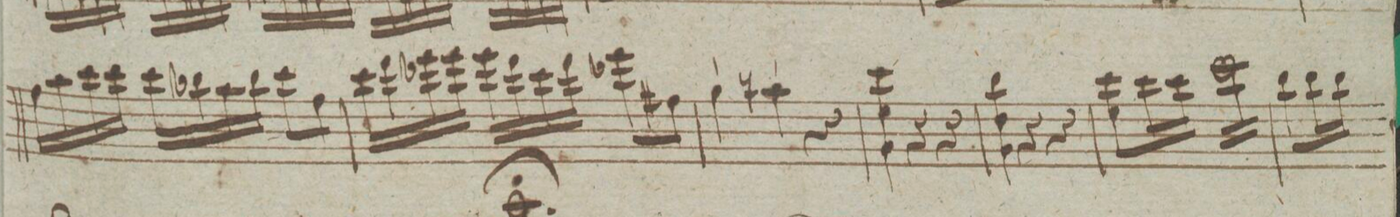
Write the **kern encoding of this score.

**kern	**dynam
*I"Violino Imo	*
*clefG2	*
*k[]	*
*met(c)	*
*M3/4	*
16ff\LL	.
16aa\	.
16ccc\	.
16ccc\JJ	.
16ccc\LL	.
16bb-X\	.
16aa\	.
16bb-\JJ	.
8ccc\L	.
8ff\J	.
=67	=67
16ccc\LL	.
16ddd\	.
16eee-X\	.
16eee-\JJ	.
16eee-\LL	.
16ddd\	.
16ccc\	.
16ddd\JJ	.
8eee-X\L	.
8ff#X\J	.
=68	=68
4gg|\	.
4aan|\	.
4r	.
=69	=69
2.ryy	.
=70	=70
4ccc\ 4ee\ 4g\	.
4r	.
4r	.
=71	=71
4bb\ 4dd\ 4g\	.
4r	.
4r	.
=72	=72
8ccc\L 8ee\	.
16ccc\L	.
16ccc\JJ	.
*tremolo	*
16ccc\LL	.
16ccc\	.
16ccc\	.
16ccc\	.
16ccc\	.
16ccc\	.
16ccc\	.
16ccc\JJ	.
*Xtremolo	*
=73	=73
8bb\L	.
16bb\L	.
16bb\JJ	.
*-	*-
